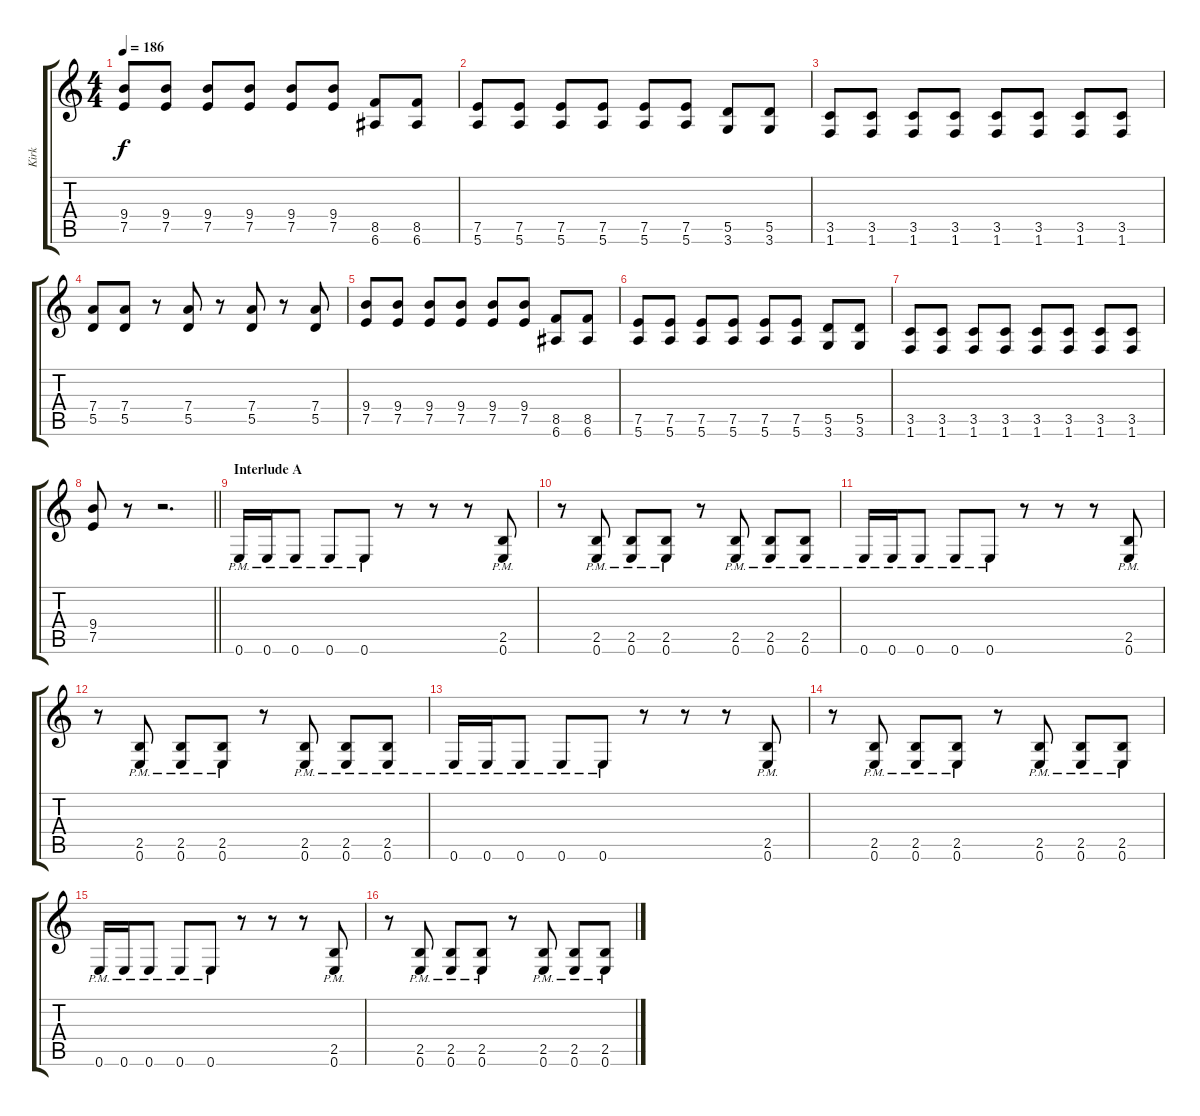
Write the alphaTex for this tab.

\track ("Kirk" "Kirk") {instrument distortionguitar}
\staff {score tabs}
\tuning (E4 B3 G3 D3 A2 E2) {hide}
\ts (4 4)
\tempo 186
\clef g2
\ks c
(9.4 7.5).8{dy f} (9.4 7.5).8 (9.4 7.5).8 (9.4 7.5).8 (9.4 7.5).8 (9.4 7.5).8 (8.5 6.6).8 (8.5 6.6).8 |
(7.5 5.6).8 (7.5 5.6).8 (7.5 5.6).8 (7.5 5.6).8 (7.5 5.6).8 (7.5 5.6).8 (5.5 3.6).8 (5.5 3.6).8 |
(3.5 1.6).8 (3.5 1.6).8 (3.5 1.6).8 (3.5 1.6).8 (3.5 1.6).8 (3.5 1.6).8 (3.5 1.6).8 (3.5 1.6).8 |
(7.4 5.5).8 (7.4 5.5).8 r.8 (7.4 5.5).8 r.8 (7.4 5.5).8 r.8 (7.4 5.5).8 |
(9.4 7.5).8 (9.4 7.5).8 (9.4 7.5).8 (9.4 7.5).8 (9.4 7.5).8 (9.4 7.5).8 (8.5 6.6).8 (8.5 6.6).8 |
(7.5 5.6).8 (7.5 5.6).8 (7.5 5.6).8 (7.5 5.6).8 (7.5 5.6).8 (7.5 5.6).8 (5.5 3.6).8 (5.5 3.6).8 |
(3.5 1.6).8 (3.5 1.6).8 (3.5 1.6).8 (3.5 1.6).8 (3.5 1.6).8 (3.5 1.6).8 (3.5 1.6).8 (3.5 1.6).8 |
\barLineRight lightlight
(9.4 7.5).8 r.8 r.2{d} |
\section ("" "Interlude A")
0.6{pm}.16 0.6{pm}.16 0.6{pm}.8 0.6{pm}.8 0.6{pm}.8 r.8 r.8 r.8 (2.5{pm} 0.6{pm}).8 |
r.8 (2.5{pm} 0.6{pm}).8 (2.5{pm} 0.6{pm}).8 (2.5{pm} 0.6{pm}).8 r.8 (2.5{pm} 0.6{pm}).8 (2.5{pm} 0.6{pm}).8 (2.5{pm} 0.6).8 |
0.6{pm}.16 0.6{pm}.16 0.6{pm}.8 0.6{pm}.8 0.6{pm}.8 r.8 r.8 r.8 (2.5{pm} 0.6{pm}).8 |
r.8 (2.5{pm} 0.6{pm}).8 (2.5{pm} 0.6{pm}).8 (2.5{pm} 0.6{pm}).8 r.8 (2.5{pm} 0.6{pm}).8 (2.5{pm} 0.6{pm}).8 (2.5{pm} 0.6).8 |
0.6{pm}.16 0.6{pm}.16 0.6{pm}.8 0.6{pm}.8 0.6{pm}.8 r.8 r.8 r.8 (2.5{pm} 0.6{pm}).8 |
r.8 (2.5{pm} 0.6{pm}).8 (2.5{pm} 0.6{pm}).8 (2.5{pm} 0.6{pm}).8 r.8 (2.5{pm} 0.6{pm}).8 (2.5{pm} 0.6{pm}).8 (2.5{pm} 0.6).8 |
0.6{pm}.16 0.6{pm}.16 0.6{pm}.8 0.6{pm}.8 0.6{pm}.8 r.8 r.8 r.8 (2.5{pm} 0.6{pm}).8 |
r.8 (2.5{pm} 0.6{pm}).8 (2.5{pm} 0.6{pm}).8 (2.5{pm} 0.6{pm}).8 r.8 (2.5{pm} 0.6{pm}).8 (2.5{pm} 0.6{pm}).8 (2.5{pm} 0.6).8
